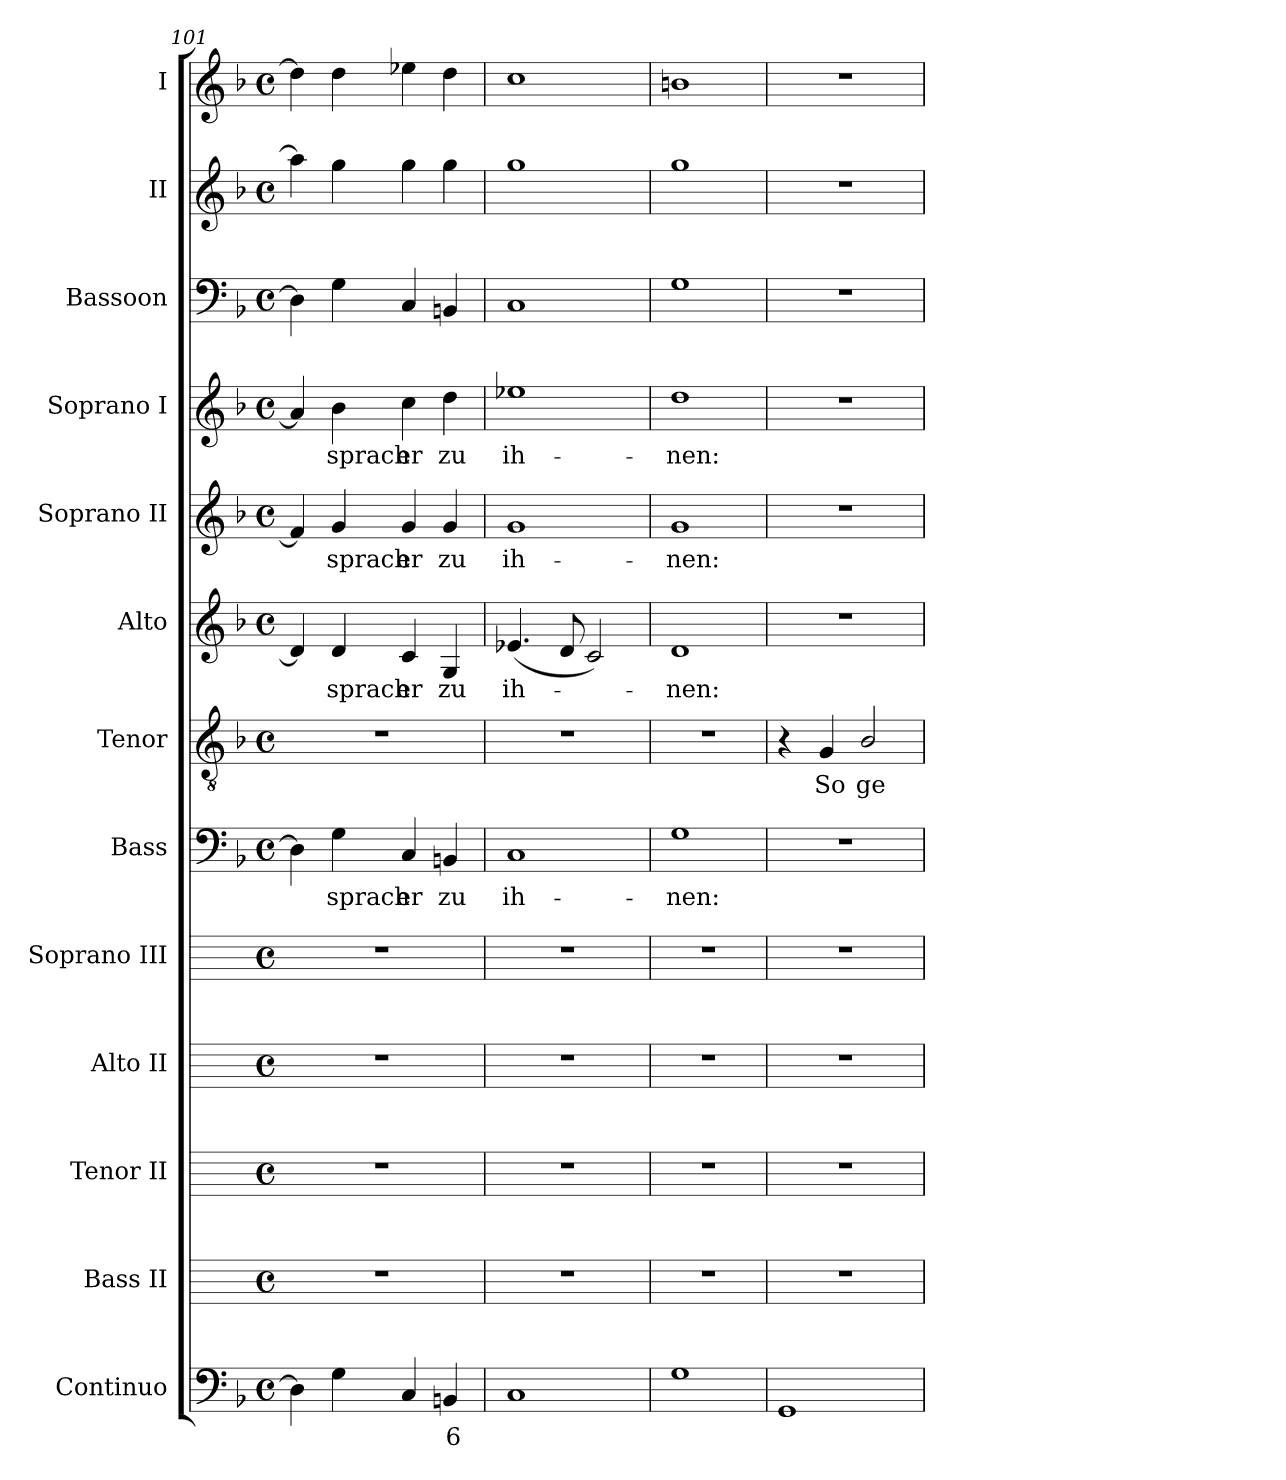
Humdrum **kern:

**kern	**text	**kern	**kern	**kern	**kern	**kern	**text	**kern	**text	**kern	**text	**kern	**text	**kern	**text	**kern	**kern	**kern
*part13	*part13	*part12	*part11	*part10	*part9	*part8	*part8	*part7	*part7	*part6	*part6	*part5	*part5	*part4	*part4	*part3	*part2	*part1
*staff13	*staff13	*staff12	*staff11	*staff10	*staff9	*staff8	*staff8	*staff7	*staff7	*staff6	*staff6	*staff5	*staff5	*staff4	*staff4	*staff3	*staff2	*staff1
*I"Continuo	*	*I"Bass II	*I"Tenor II	*I"Alto II	*I"Soprano III	*I"Bass	*	*I"Tenor	*	*I"Alto	*	*I"Soprano II	*	*I"Soprano I	*	*I"Bassoon	*I"II	*I"I
*	*	*I'B II	*I'T II	*I'A II	*I'S III	*I'B	*	*I'T	*	*I'A	*	*I'S II	*	*I'S I	*	*I'Bsn	*I'II	*I'I
*clefF4	*	*	*	*	*	*clefF4	*	*clefGv2	*	*clefG2	*	*clefG2	*	*clefG2	*	*clefF4	*clefG2	*clefG2
*	*	*ITrd4c7	*ITrd4c7	*ITrd4c7	*ITrd4c7	*	*	*	*	*	*	*	*	*	*	*	*	*
*k[b-]	*	*	*	*	*	*k[b-]	*	*k[b-]	*	*k[b-]	*	*k[b-]	*	*k[b-]	*	*k[b-]	*k[b-]	*k[b-]
*F:	*	*	*	*	*	*F:	*	*F:	*	*F:	*	*F:	*	*F:	*	*F:	*F:	*F:
*M4/4	*	*M4/4	*M4/4	*M4/4	*M4/4	*M4/4	*	*M4/4	*	*M4/4	*	*M4/4	*	*M4/4	*	*M4/4	*M4/4	*M4/4
*met(c)	*	*met(c)	*met(c)	*met(c)	*met(c)	*met(c)	*	*met(c)	*	*met(c)	*	*met(c)	*	*met(c)	*	*met(c)	*met(c)	*met(c)
=101	=101	=101	=101	=101	=101	=101	=101	=101	=101	=101	=101	=101	=101	=101	=101	=101	=101	=101
4D]	.	1r	1r	1r	1r	4D]	.	1r	.	4d]	.	4f#]	.	4a]	.	4D]	4aa]	4dd]
!	!	!	!	!	!	!	!LO:LY:b	!	!	!	!LO:LY:b	!	!LO:LY:b	!	!LO:LY:b	!	!	!
4G	.	.	.	.	.	4G	sprach	.	.	4d	sprach	4g	sprach	4b-	sprach	4G	4gg	4dd
!	!	!	!	!	!	!	!LO:LY:b	!	!	!	!LO:LY:b	!	!LO:LY:b	!	!LO:LY:b	!	!	!
4C	.	.	.	.	.	4C	er	.	.	4c	er	4g	er	4cc	er	4C	4gg	4ee-X
!	!LO:LY:b	!	!	!	!	!	!LO:LY:b	!	!	!	!LO:LY:b	!	!LO:LY:b	!	!LO:LY:b	!	!	!
4BBn	6	.	.	.	.	4BBn	zu	.	.	4G	zu	4g	zu	4dd	zu	4BBn	4gg	4dd
=102	=102	=102	=102	=102	=102	=102	=102	=102	=102	=102	=102	=102	=102	=102	=102	=102	=102	=102
!	!	!	!	!	!	!	!LO:LY:b	!	!	!	!LO:LY:b	!	!LO:LY:b	!	!LO:LY:b	!	!	!
1C	.	1r	1r	1r	1r	1C	ih-	1r	.	(<4.e-X	ih-	1g	ih-	1ee-X	ih-	1C	1gg	1cc
.	.	.	.	.	.	.	.	.	.	8d	.	.	.	.	.	.	.	.
.	.	.	.	.	.	.	.	.	.	2c)	.	.	.	.	.	.	.	.
=103	=103	=103	=103	=103	=103	=103	=103	=103	=103	=103	=103	=103	=103	=103	=103	=103	=103	=103
!	!	!	!	!	!	!	!LO:LY:b	!	!	!	!LO:LY:b	!	!LO:LY:b	!	!LO:LY:b	!	!	!
1G	.	1r	1r	1r	1r	1G	-nen:	1r	.	1d	nen:	1g	-nen:	1dd	-nen:	1G	1gg	1bn
=104	=104	=104	=104	=104	=104	=104	=104	=104	=104	=104	=104	=104	=104	=104	=104	=104	=104	=104
1GG	.	1r	1r	1r	1r	1r	.	4r	.	1r	.	1r	.	1r	.	1r	1r	1r
!	!	!	!	!	!	!	!	!	!LO:LY:b	!	!	!	!	!	!	!	!	!
.	.	.	.	.	.	.	.	4G	So	.	.	.	.	.	.	.	.	.
!	!	!	!	!	!	!	!	!	!LO:LY:b	!	!	!	!	!	!	!	!	!
.	.	.	.	.	.	.	.	2B-/	ge-	.	.	.	.	.	.	.	.	.
=	=	=	=	=	=	=	=	=	=	=	=	=	=	=	=	=	=	=
*-	*-	*-	*-	*-	*-	*-	*-	*-	*-	*-	*-	*-	*-	*-	*-	*-	*-	*-
